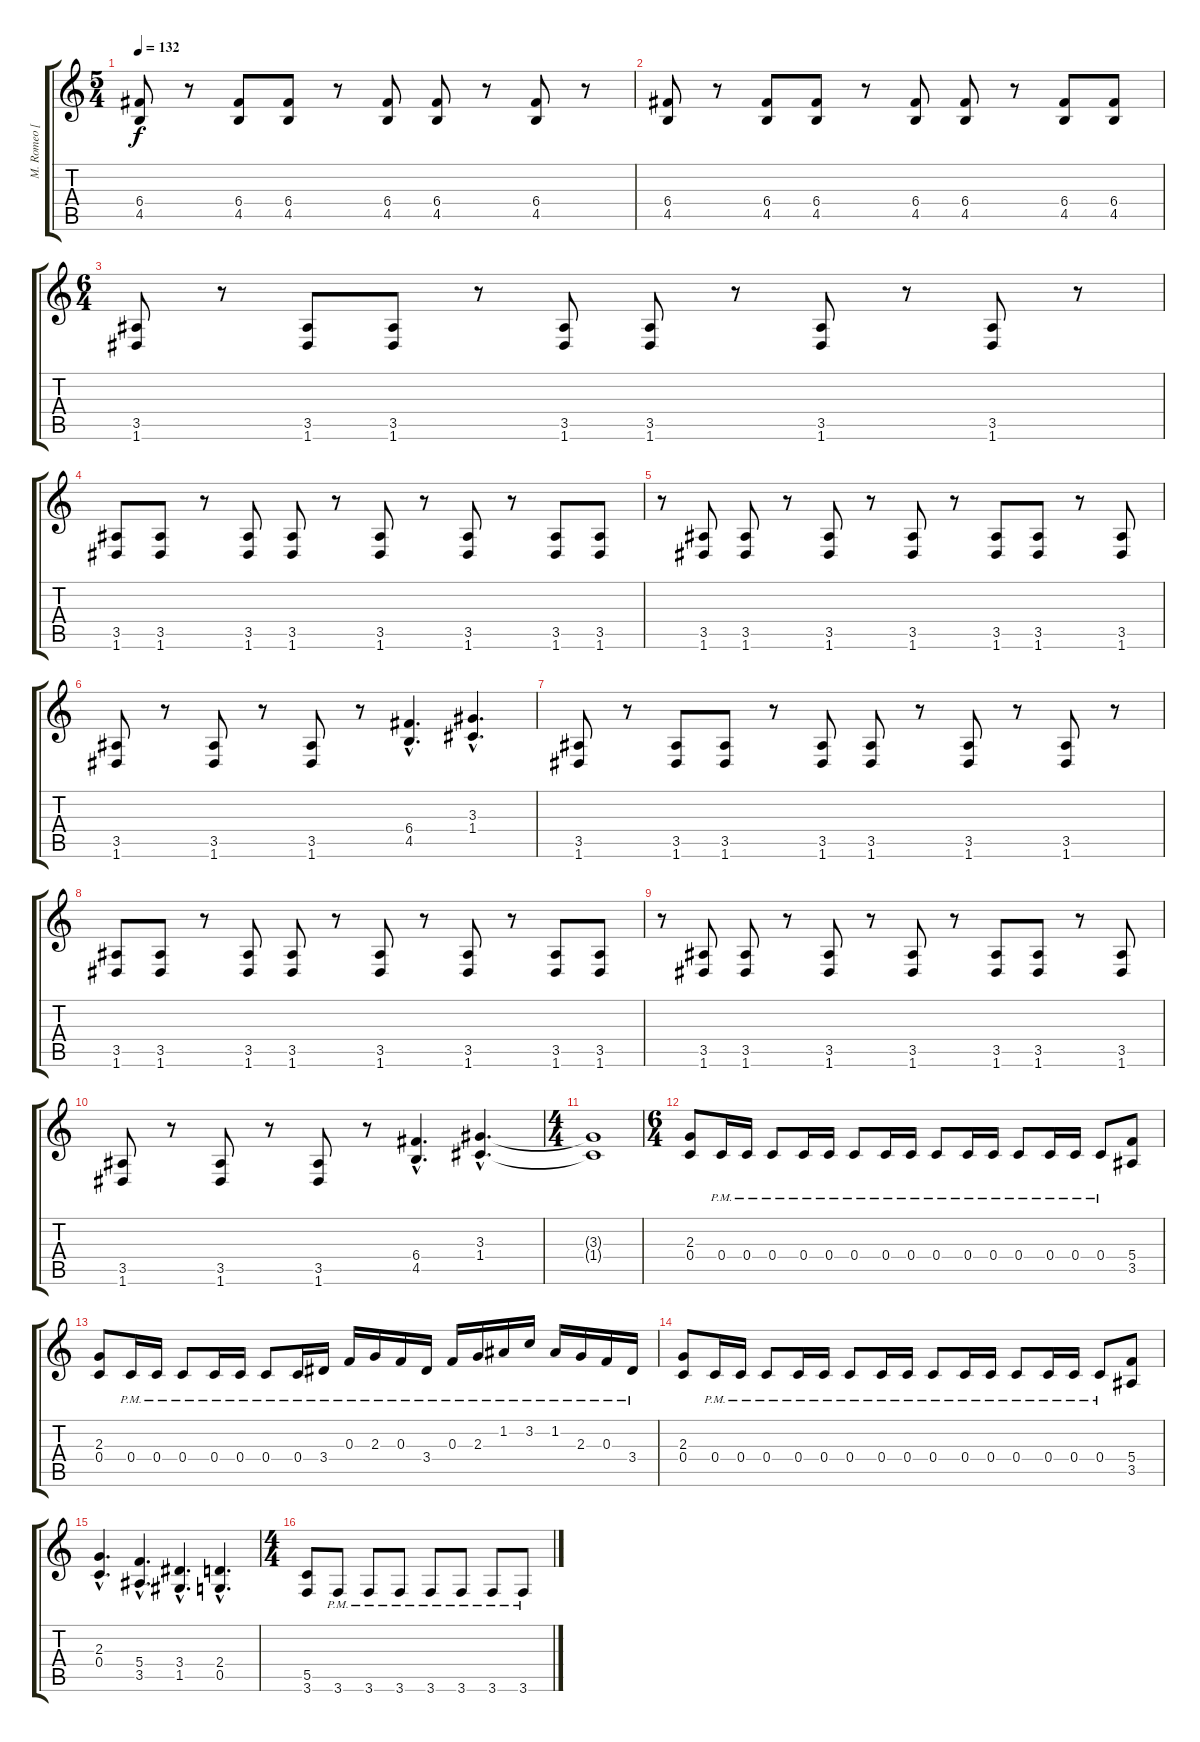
\track ("M. Romeo [Rhytim Guitar]" "M. Romeo [") {instrument distortionguitar}
\staff {score tabs}
\tuning (D4 A3 F3 C3 G2 D2) {hide}
\ts (5 4)
\tempo 132
\clef g2
\ks c
(6.4 4.5).8{dy f} r.8 (6.4 4.5).8 (6.4 4.5).8 r.8 (6.4 4.5).8 (6.4 4.5).8 r.8 (6.4 4.5).8 r.8 |
(6.4 4.5).8 r.8 (6.4 4.5).8 (6.4 4.5).8 r.8 (6.4 4.5).8 (6.4 4.5).8 r.8 (6.4 4.5).8 (6.4 4.5).8 |
\ts (6 4)
(3.5 1.6).8 r.8 (3.5 1.6).8 (3.5 1.6).8 r.8 (3.5 1.6).8 (3.5 1.6).8 r.8 (3.5 1.6).8 r.8 (3.5 1.6).8 r.8 |
(3.5 1.6).8 (3.5 1.6).8 r.8 (3.5 1.6).8 (3.5 1.6).8 r.8 (3.5 1.6).8 r.8 (3.5 1.6).8 r.8 (3.5 1.6).8 (3.5 1.6).8 |
r.8 (3.5 1.6).8 (3.5 1.6).8 r.8 (3.5 1.6).8 r.8 (3.5 1.6).8 r.8 (3.5 1.6).8 (3.5 1.6).8 r.8 (3.5 1.6).8 |
(3.5 1.6).8 r.8 (3.5 1.6).8 r.8 (3.5 1.6).8 r.8 (6.4{hac} 4.5{hac}).4{d} (3.3{hac} 1.4{hac}).4{d} |
(3.5 1.6).8 r.8 (3.5 1.6).8 (3.5 1.6).8 r.8 (3.5 1.6).8 (3.5 1.6).8 r.8 (3.5 1.6).8 r.8 (3.5 1.6).8 r.8 |
(3.5 1.6).8 (3.5 1.6).8 r.8 (3.5 1.6).8 (3.5 1.6).8 r.8 (3.5 1.6).8 r.8 (3.5 1.6).8 r.8 (3.5 1.6).8 (3.5 1.6).8 |
r.8 (3.5 1.6).8 (3.5 1.6).8 r.8 (3.5 1.6).8 r.8 (3.5 1.6).8 r.8 (3.5 1.6).8 (3.5 1.6).8 r.8 (3.5 1.6).8 |
(3.5 1.6).8 r.8 (3.5 1.6).8 r.8 (3.5 1.6).8 r.8 (6.4{hac} 4.5{hac}).4{d} (3.3{hac} 1.4{hac}).4{d} |
\ts (4 4)
(3.3{t} 1.4{t}).1 |
\ts (6 4)
(2.3 0.4).8 0.4{pm}.16 0.4{pm}.16 0.4{pm}.8 0.4{pm}.16 0.4{pm}.16 0.4{pm}.8 0.4{pm}.16 0.4{pm}.16 0.4{pm}.8 0.4{pm}.16 0.4{pm}.16 0.4{pm}.8 0.4{pm}.16 0.4{pm}.16 0.4{pm}.8 (5.4 3.5).8 |
(2.3 0.4).8 0.4{pm}.16 0.4{pm}.16 0.4{pm}.8 0.4{pm}.16 0.4{pm}.16 0.4{pm}.8 0.4{pm}.16 3.4{pm}.16 0.3{pm}.16 2.3{pm}.16 0.3{pm}.16 3.4{pm}.16 0.3{pm}.16 2.3{pm}.16 1.2{pm}.16 3.2{pm}.16 1.2{pm}.16 2.3{pm}.16 0.3{pm}.16 3.4{pm}.16 |
(2.3 0.4).8 0.4{pm}.16 0.4{pm}.16 0.4{pm}.8 0.4{pm}.16 0.4{pm}.16 0.4{pm}.8 0.4{pm}.16 0.4{pm}.16 0.4{pm}.8 0.4{pm}.16 0.4{pm}.16 0.4{pm}.8 0.4{pm}.16 0.4{pm}.16 0.4{pm}.8 (5.4 3.5).8 |
(2.3{hac} 0.4{hac}).4{d} (5.4{hac} 3.5{hac}).4{d} (3.4{hac} 1.5{hac}).4{d} (2.4{hac} 0.5{hac}).4{d} |
\ts (4 4)
(5.5 3.6).8 3.6{pm}.8 3.6{pm}.8 3.6{pm}.8 3.6{pm}.8 3.6{pm}.8 3.6{pm}.8 3.6{pm}.8
